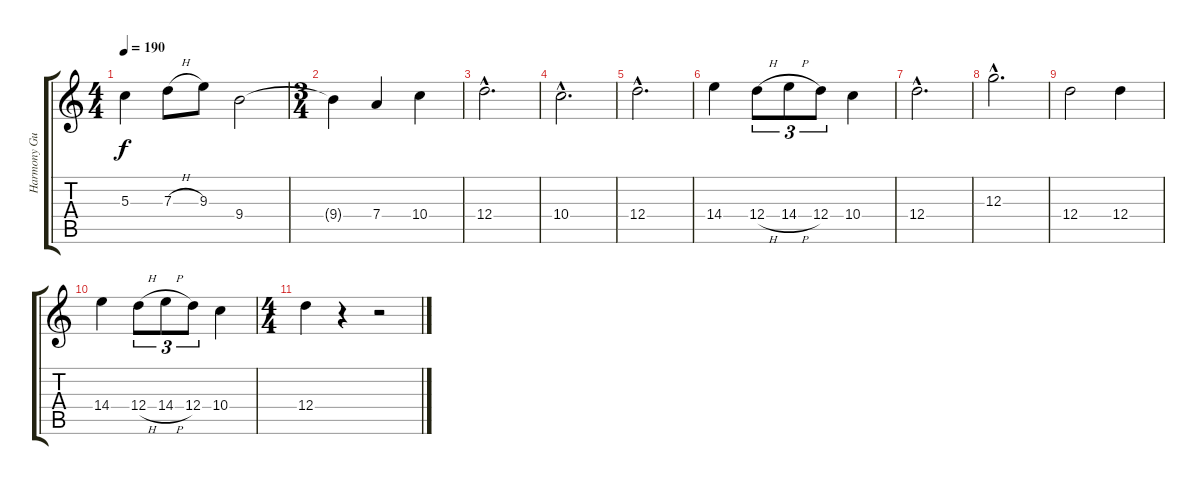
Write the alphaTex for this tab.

\track ("Harmony Guitar" "Harmony Gu") {instrument distortionguitar}
\staff {score tabs}
\tuning (E4 B3 G3 D3 A2 E2) {hide}
\ts (4 4)
\tempo 190
\clef g2
\ks c
5.3{t}.4{dy f} 7.3{h}.8 9.3.8 9.4.2 |
\ts (3 4)
9.4{t}.4 7.4.4 10.4.4 |
12.4{hac}.2{d} |
10.4{hac}.2{d} |
12.4{hac}.2{d} |
14.4.4 12.4{h}.8{tu (3 2)} 14.4{h}.8{tu (3 2)} 12.4.8{tu (3 2)} 10.4.4 |
12.4{hac}.2{d} |
12.3{hac}.2{d} |
12.4.2 12.4.4 |
14.4.4 12.4{h}.8{tu (3 2)} 14.4{h}.8{tu (3 2)} 12.4.8{tu (3 2)} 10.4.4 |
\ts (4 4)
12.4.4 r.4 r.2
